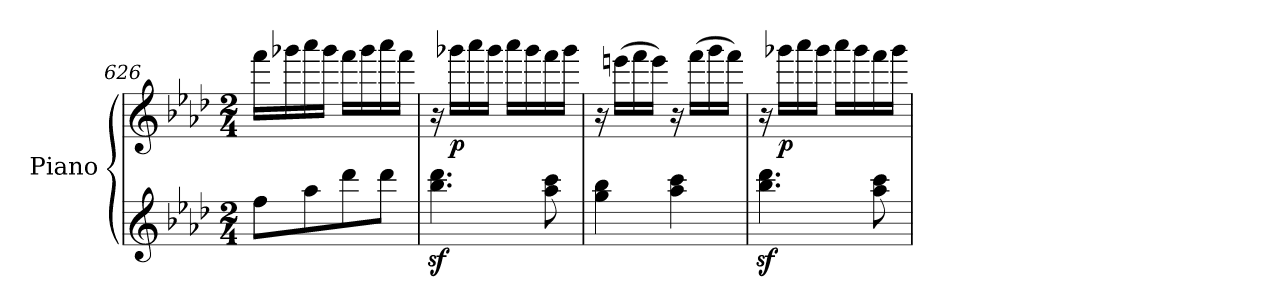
**kern	**kern	**dynam
*part1	*part1	*part1
*staff2	*staff1	*staff1/2
*I"Piano	*	*
*I'Pno.	*	*
*clefG2	*clefG2	*
*k[b-e-a-d-]	*k[b-e-a-d-]	*
*M2/4	*M2/4	*
=626	=626	=626
8ff\L	16fff\LL	.
.	16ggg-X\	.
8aa-\	16aaa-\	.
.	16ggg-\JJ	.
8ddd-\	16fff\LL	.
.	16ggg-\	.
8ddd-\J	16aaa-\	.
.	16fff\JJ	.
=627	=627	=627
4.bb-\z< 4.ddd-\z<	16r	.
!	!	!LO:DY:b
.	16ggg-X\LL	p
.	16aaa-\	.
.	16ggg-\JJ	.
.	16aaa-\LL	.
.	16ggg-\	.
8aa-\ 8ccc\	16fff\	.
.	16ggg-\JJ	.
=628	=628	=628
4gg\ 4bb-\	16r	.
.	(16eeen\LL	.
.	16fff\	.
.	16eee\JJ)	.
4aa-\ 4ccc\	16r	.
.	(16fff\LL	.
.	16ggg\	.
.	16fff\JJ)	.
=629	=629	=629
4.bb-\z< 4.ddd-\z<	16r	.
!	!	!LO:DY:b
.	16ggg-X\LL	p
.	16aaa-\	.
.	16ggg-\JJ	.
.	16aaa-\LL	.
.	16ggg-\	.
8aa-\ 8ccc\	16fff\	.
.	16ggg-\JJ	.
=	=	=
*-	*-	*-
